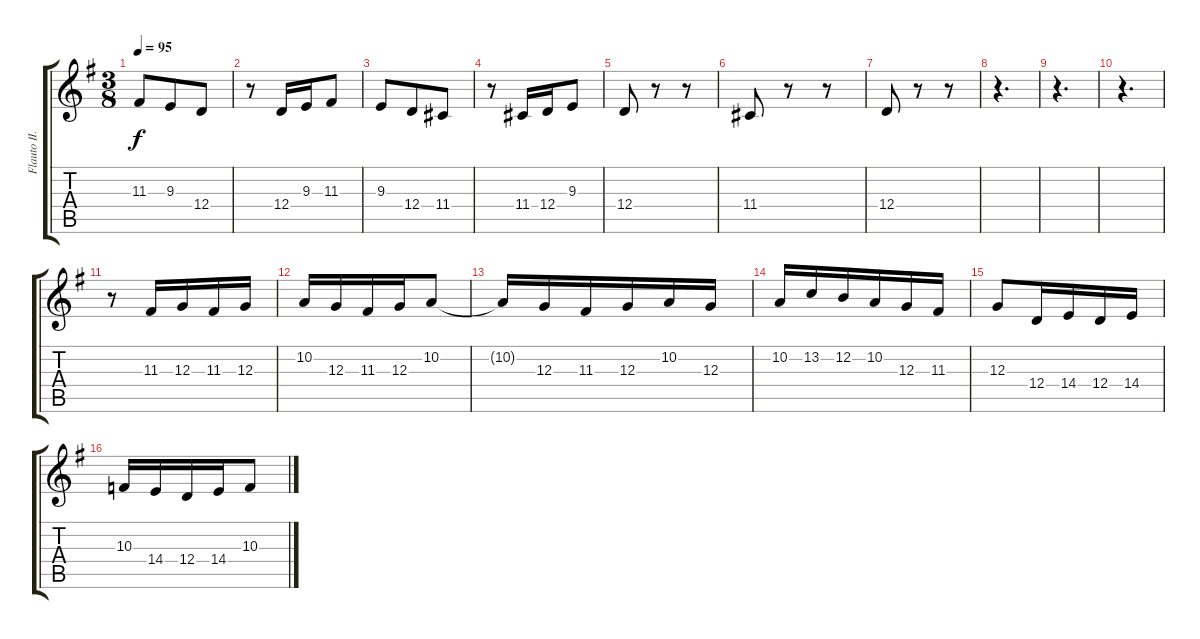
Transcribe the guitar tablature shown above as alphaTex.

\track ("Flauto II. (Flùte à bee)" "Flauto II.") {instrument recorder}
\staff {score tabs}
\tuning (E4 B3 G3 D3 A2 E2) {hide}
\ts (3 8)
\tempo 95
\clef g2
\ks g
11.3.8{dy f} 9.3.8 12.4.8 |
r.8 12.4.16 9.3.16{beam merge} 11.3.8 |
9.3.8 12.4.8 11.4.8 |
r.8 11.4.16 12.4.16{beam merge} 9.3.8 |
12.4.8 r.8 r.8 |
11.4.8 r.8 r.8 |
12.4.8 r.8 r.8 |
r.4{d} |
r.4{d} |
r.4{d} |
r.8 11.3.16 12.3.16{beam merge} 11.3.16 12.3.16 |
10.2.16 12.3.16{beam merge} 11.3.16 12.3.16{beam merge} 10.2.8 |
10.2{t}.16 12.3.16{beam merge} 11.3.16 12.3.16{beam merge} 10.2.16 12.3.16 |
10.2.16 13.2.16{beam merge} 12.2.16 10.2.16{beam merge} 12.3.16 11.3.16 |
12.3.8{beam merge} 12.4.16 14.4.16{beam merge} 12.4.16 14.4.16 |
10.3.16 14.4.16{beam merge} 12.4.16 14.4.16{beam merge} 10.3.8
